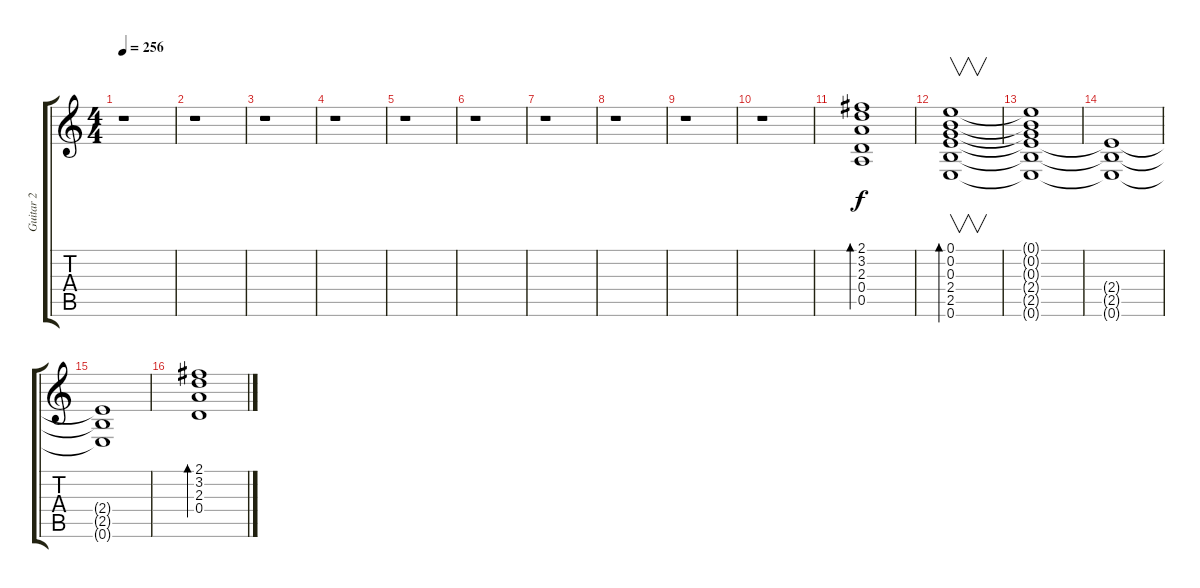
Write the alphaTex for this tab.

\track ("Guitar 2" "Guitar 2") {instrument electricguitarclean}
\staff {score tabs}
\tuning (E4 B3 G3 D3 A2 E2) {hide}
\ts (4 4)
\tempo 256
\clef g2
\ks c
r.1{dy f} |
r.1 |
r.1 |
r.1 |
r.1 |
r.1 |
r.1 |
r.1 |
r.1 |
r.1 |
(2.1 3.2 2.3 0.4 0.5).1{bd 480 instrument electricguitarclean} |
(0.1 0.2 0.3 2.4 2.5 0.6).1{v bd 480} |
(0.1{t} 0.2{t} 0.3{t} 2.4{t} 2.5{t} 0.6{t}).1 |
(2.4{t} 2.5{t} 0.6{t}).1 |
(2.4{t} 2.5{t} 0.6{t}).1 |
(2.1 3.2 2.3 0.4).1{bd 480}
